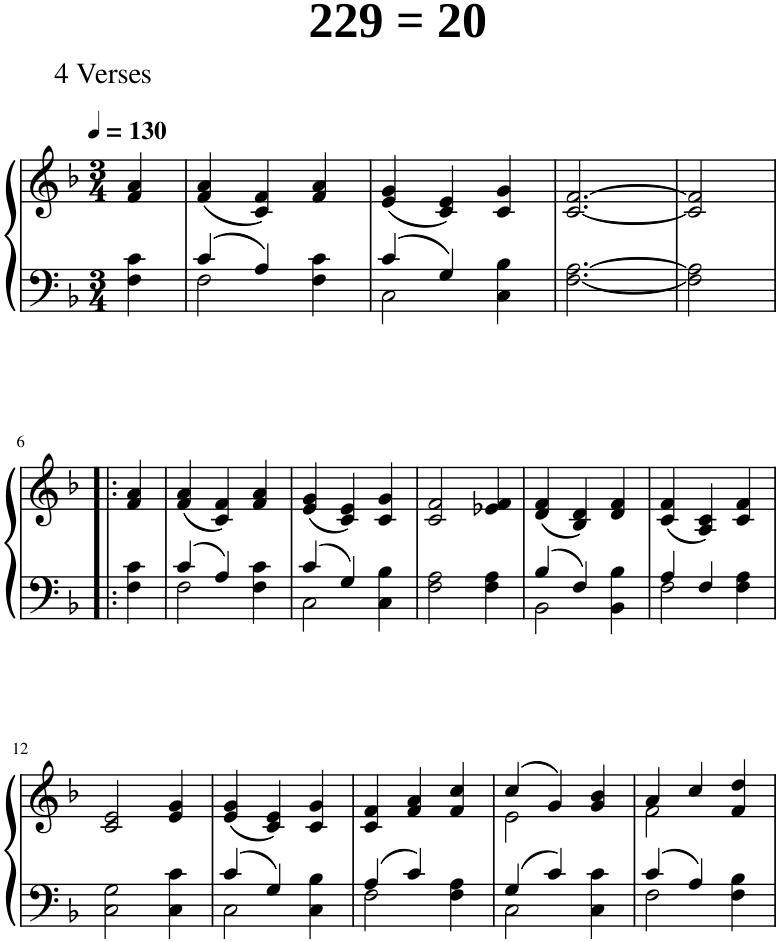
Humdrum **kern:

**kern	**kern
*part1	*part1
*staff2	*staff1
*I"Piano	*
*I'Pno.	*
*clefF4	*clefG2
*k[b-]	*k[b-]
*M3/4	*M3/4
*MM130	*MM130
=1	=1
4F\ 4c\	4f/ 4a/
=2	=2
*^	*
4c/	2F\	(4f/ 4a/
4A/	.	4c/ 4f/)
4F\ 4c\	4ryy	4f/ 4a/
=3	=3	=3
4c/	2C\	(4e/ 4g/
4G/	.	4c/ 4e/)
4C\ 4B-\	4ryy	4c/ 4g/
*v	*v	*
=4	=4
[2.F\ [2.A\	[2.c/ [2.f/
=5	=5
2F\] 2A\]	2c/] 2f/]
!!LO:LB:g=z
=6!|:	=6!|:
4F\ 4c\	4f/ 4a/
=7	=7
*^	*
4c/	2F\	(4f/ 4a/
4A/	.	4c/ 4f/)
4F\ 4c\	4ryy	4f/ 4a/
=8	=8	=8
4c/	2C\	(4e/ 4g/
4G/	.	4c/ 4e/)
4C\ 4B-\	4ryy	4c/ 4g/
*v	*v	*
=9	=9
2F\ 2A\	2c/ 2f/
4F\ 4A\	4e-X/ 4f/
=10	=10
*^	*
4B-/	2BB-\	(4d/ 4f/
4F/	.	4B-/ 4d/)
4BB-\ 4B-\	4ryy	4d/ 4f/
=11	=11	=11
4A/	2F\	(4c/ 4f/
4F/	.	4A/ 4c/)
4F\ 4A\	4ryy	4c/ 4f/
*v	*v	*
!!LO:LB:g=z
=12	=12
2C\ 2G\	2c/ 2e/
4C\ 4c\	4e/ 4g/
=13	=13
*^	*
4c/	2C\	(4e/ 4g/
4G/	.	4c/ 4e/)
4C\ 4B-\	4ryy	4c/ 4g/
=14	=14	=14
4A/	2F\	4c/ 4f/
4c/	.	4f/ 4a/
4F\ 4A\	4ryy	4f/ 4cc/
=15	=15	=15
*	*	*^
4G/	2C\	(4cc/	2e\
4c/	.	4g/)	.
4C\ 4c\	4ryy	4g/ 4b-/	4ryy
=16	=16	=16	=16
4c/	2F\	4a/	2f\
4A/	.	4cc/	.
4F\ 4B-\	4ryy	4f/ 4dd/	4ryy
*v	*v	*	*
*	*v	*v
=	=
*-	*-
